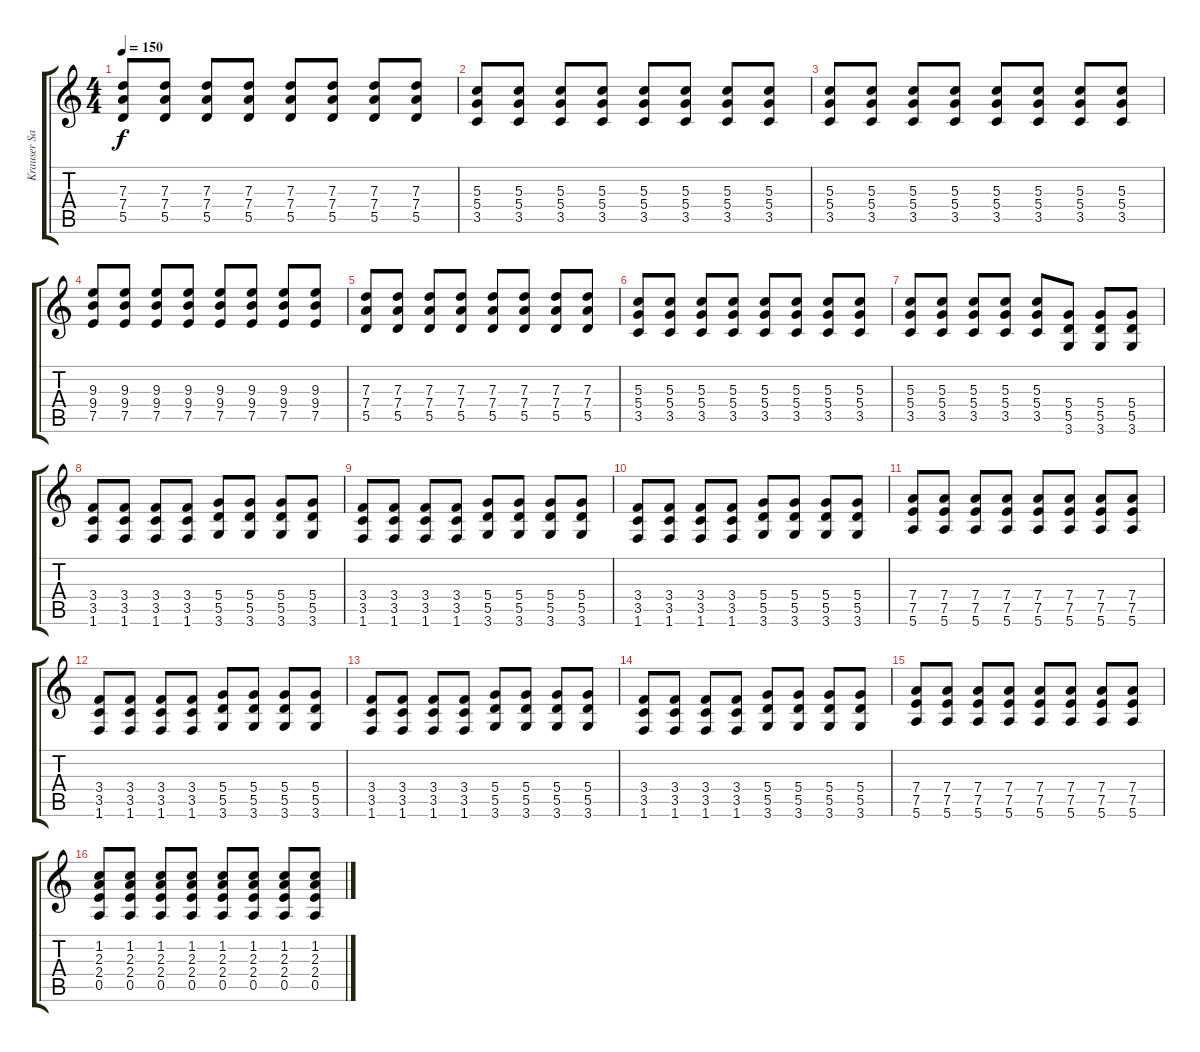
\track ("Krauser Sanjik" "Krauser Sa") {instrument distortionguitar}
\staff {score tabs}
\tuning (E4 B3 G3 D3 A2 E2) {hide}
\ts (4 4)
\tempo 150
\clef g2
\ks c
(7.3 7.4 5.5).8{dy f} (7.3 7.4 5.5).8 (7.3 7.4 5.5).8 (7.3 7.4 5.5).8 (7.3 7.4 5.5).8 (7.3 7.4 5.5).8 (7.3 7.4 5.5).8 (7.3 7.4 5.5).8 |
(5.3 5.4 3.5).8 (5.3 5.4 3.5).8 (5.3 5.4 3.5).8 (5.3 5.4 3.5).8 (5.3 5.4 3.5).8 (5.3 5.4 3.5).8 (5.3 5.4 3.5).8 (5.3 5.4 3.5).8 |
(5.3 5.4 3.5).8 (5.3 5.4 3.5).8 (5.3 5.4 3.5).8 (5.3 5.4 3.5).8 (5.3 5.4 3.5).8 (5.3 5.4 3.5).8 (5.3 5.4 3.5).8 (5.3 5.4 3.5).8 |
(9.3 9.4 7.5).8 (9.3 9.4 7.5).8 (9.3 9.4 7.5).8 (9.3 9.4 7.5).8 (9.3 9.4 7.5).8 (9.3 9.4 7.5).8 (9.3 9.4 7.5).8 (9.3 9.4 7.5).8 |
(7.3 7.4 5.5).8 (7.3 7.4 5.5).8 (7.3 7.4 5.5).8 (7.3 7.4 5.5).8 (7.3 7.4 5.5).8 (7.3 7.4 5.5).8 (7.3 7.4 5.5).8 (7.3 7.4 5.5).8 |
(5.3 5.4 3.5).8 (5.3 5.4 3.5).8 (5.3 5.4 3.5).8 (5.3 5.4 3.5).8 (5.3 5.4 3.5).8 (5.3 5.4 3.5).8 (5.3 5.4 3.5).8 (5.3 5.4 3.5).8 |
(5.3 5.4 3.5).8 (5.3 5.4 3.5).8 (5.3 5.4 3.5).8 (5.3 5.4 3.5).8 (5.3 5.4 3.5).8 (5.4 5.5 3.6).8 (5.4 5.5 3.6).8 (5.4 5.5 3.6).8 |
(3.4 3.5 1.6).8 (3.4 3.5 1.6).8 (3.4 3.5 1.6).8 (3.4 3.5 1.6).8 (5.4 5.5 3.6).8 (5.4 5.5 3.6).8 (5.4 5.5 3.6).8 (5.4 5.5 3.6).8 |
(3.4 3.5 1.6).8 (3.4 3.5 1.6).8 (3.4 3.5 1.6).8 (3.4 3.5 1.6).8 (5.4 5.5 3.6).8 (5.4 5.5 3.6).8 (5.4 5.5 3.6).8 (5.4 5.5 3.6).8 |
(3.4 3.5 1.6).8 (3.4 3.5 1.6).8 (3.4 3.5 1.6).8 (3.4 3.5 1.6).8 (5.4 5.5 3.6).8 (5.4 5.5 3.6).8 (5.4 5.5 3.6).8 (5.4 5.5 3.6).8 |
(7.4 7.5 5.6).8 (7.4 7.5 5.6).8 (7.4 7.5 5.6).8 (7.4 7.5 5.6).8 (7.4 7.5 5.6).8 (7.4 7.5 5.6).8 (7.4 7.5 5.6).8 (7.4 7.5 5.6).8 |
(3.4 3.5 1.6).8 (3.4 3.5 1.6).8 (3.4 3.5 1.6).8 (3.4 3.5 1.6).8 (5.4 5.5 3.6).8 (5.4 5.5 3.6).8 (5.4 5.5 3.6).8 (5.4 5.5 3.6).8 |
(3.4 3.5 1.6).8 (3.4 3.5 1.6).8 (3.4 3.5 1.6).8 (3.4 3.5 1.6).8 (5.4 5.5 3.6).8 (5.4 5.5 3.6).8 (5.4 5.5 3.6).8 (5.4 5.5 3.6).8 |
(3.4 3.5 1.6).8 (3.4 3.5 1.6).8 (3.4 3.5 1.6).8 (3.4 3.5 1.6).8 (5.4 5.5 3.6).8 (5.4 5.5 3.6).8 (5.4 5.5 3.6).8 (5.4 5.5 3.6).8 |
(7.4 7.5 5.6).8 (7.4 7.5 5.6).8 (7.4 7.5 5.6).8 (7.4 7.5 5.6).8 (7.4 7.5 5.6).8 (7.4 7.5 5.6).8 (7.4 7.5 5.6).8 (7.4 7.5 5.6).8 |
(1.2 2.3 2.4 0.5).8 (1.2 2.3 2.4 0.5).8 (1.2 2.3 2.4 0.5).8 (1.2 2.3 2.4 0.5).8 (1.2 2.3 2.4 0.5).8 (1.2 2.3 2.4 0.5).8 (1.2 2.3 2.4 0.5).8 (1.2 2.3 2.4 0.5).8
